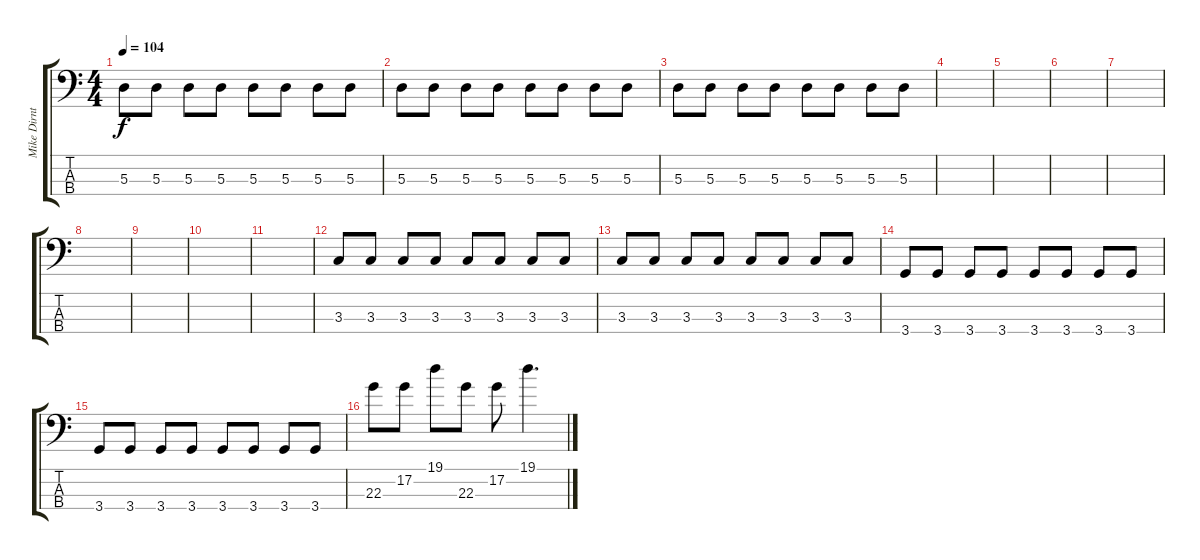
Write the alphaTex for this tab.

\track ("Mike Dirnt" "Mike Dirnt") {instrument fretlessbass}
\staff {score tabs}
\tuning (G2 D2 A1 E1) {hide}
\ts (4 4)
\tempo 104
\clef f4
\ks c
5.3.8{dy f} 5.3.8 5.3.8 5.3.8 5.3.8 5.3.8 5.3.8 5.3.8 |
5.3.8 5.3.8 5.3.8 5.3.8 5.3.8 5.3.8 5.3.8 5.3.8 |
5.3.8 5.3.8 5.3.8 5.3.8 5.3.8 5.3.8 5.3.8 5.3.8 |
|
|
|
|
|
|
|
|
3.3.8 3.3.8 3.3.8 3.3.8 3.3.8 3.3.8 3.3.8 3.3.8 |
3.3.8 3.3.8 3.3.8 3.3.8 3.3.8 3.3.8 3.3.8 3.3.8 |
3.4.8 3.4.8 3.4.8 3.4.8 3.4.8 3.4.8 3.4.8 3.4.8 |
3.4.8 3.4.8 3.4.8 3.4.8 3.4.8 3.4.8 3.4.8 3.4.8 |
22.3.8 17.2.8 19.1.8 22.3.8 17.2.8 19.1.4{d}
